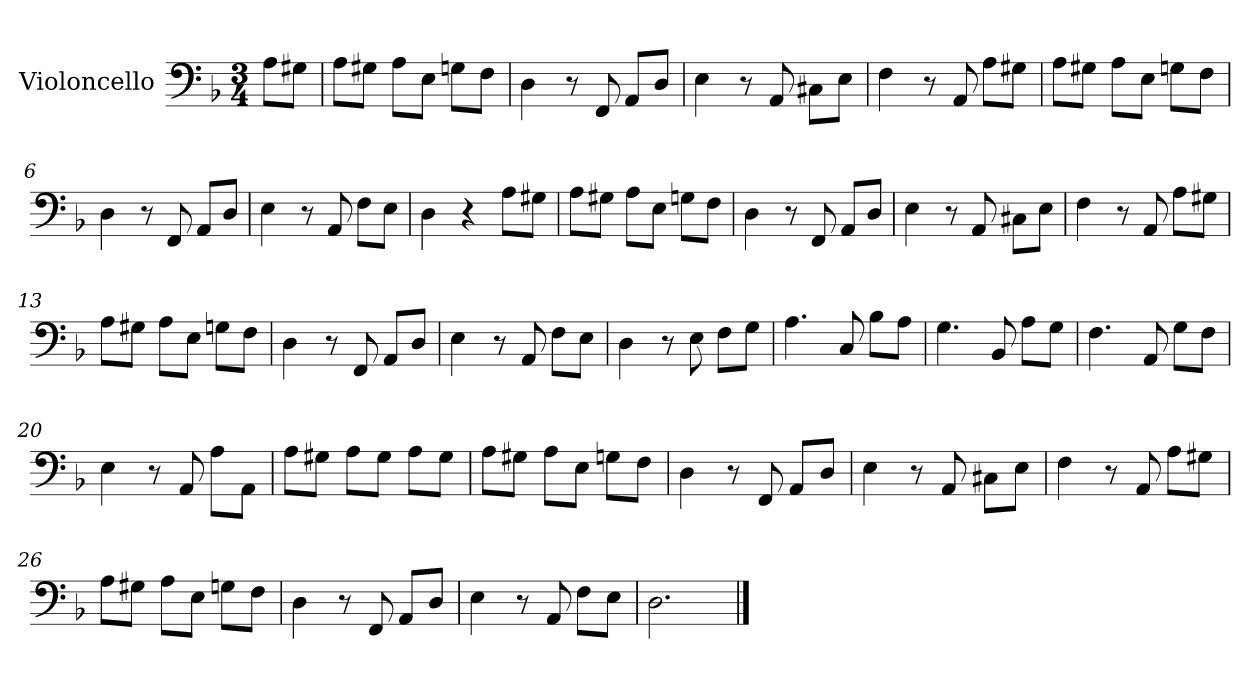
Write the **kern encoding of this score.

**kern
*part1
*staff1
*I"Violoncello
*I'Vc.
*clefF4
*k[b-]
*M3/4
=
8A\L
8G#X\J
=1
8A\L
8G#X\J
8A\L
8E\J
8Gn\L
8F\J
=2
4D\
8r
8FF/
8AA/L
8D/J
=3
4E\
8r
8AA/
8C#X\L
8E\J
=4
4F\
8r
8AA/
8A\L
8G#X\J
=5
8A\L
8G#X\J
8A\L
8E\J
8Gn\L
8F\J
=6
4D\
8r
8FF/
8AA/L
8D/J
=7
4E\
8r
8AA/
8F\L
8E\J
!!LO:LB:g=z
=8
4D\
4r
8A\L
8G#X\J
=9
8A\L
8G#X\J
8A\L
8E\J
8Gn\L
8F\J
=10
4D\
8r
8FF/
8AA/L
8D/J
=11
4E\
8r
8AA/
8C#X\L
8E\J
=12
4F\
8r
8AA/
8A\L
8G#X\J
=13
8A\L
8G#X\J
8A\L
8E\J
8Gn\L
8F\J
=14
4D\
8r
8FF/
8AA/L
8D/J
=15
4E\
8r
8AA/
8F\L
8E\J
!!LO:LB:g=z
=16
4D\
8r
8E\
8F\L
8G\J
=17
4.A\
8C/
8B-\L
8A\J
=18
4.G\
8BB-/
8A\L
8G\J
=19
4.F\
8AA/
8G\L
8F\J
=20
4E\
8r
8AA/
8A\L
8AA\J
=21
8A\L
8G#X\J
8A\L
8G#\J
8A\L
8G#\J
=22
8A\L
8G#X\J
8A\L
8E\J
8Gn\L
8F\J
=23
4D\
8r
8FF/
8AA/L
8D/J
!!LO:LB:g=z
=24
4E\
8r
8AA/
8C#X\L
8E\J
=25
4F\
8r
8AA/
8A\L
8G#X\J
=26
8A\L
8G#X\J
8A\L
8E\J
8Gn\L
8F\J
=27
4D\
8r
8FF/
8AA/L
8D/J
=28
4E\
8r
8AA/
8F\L
8E\J
=29
2.D\
==
*-
